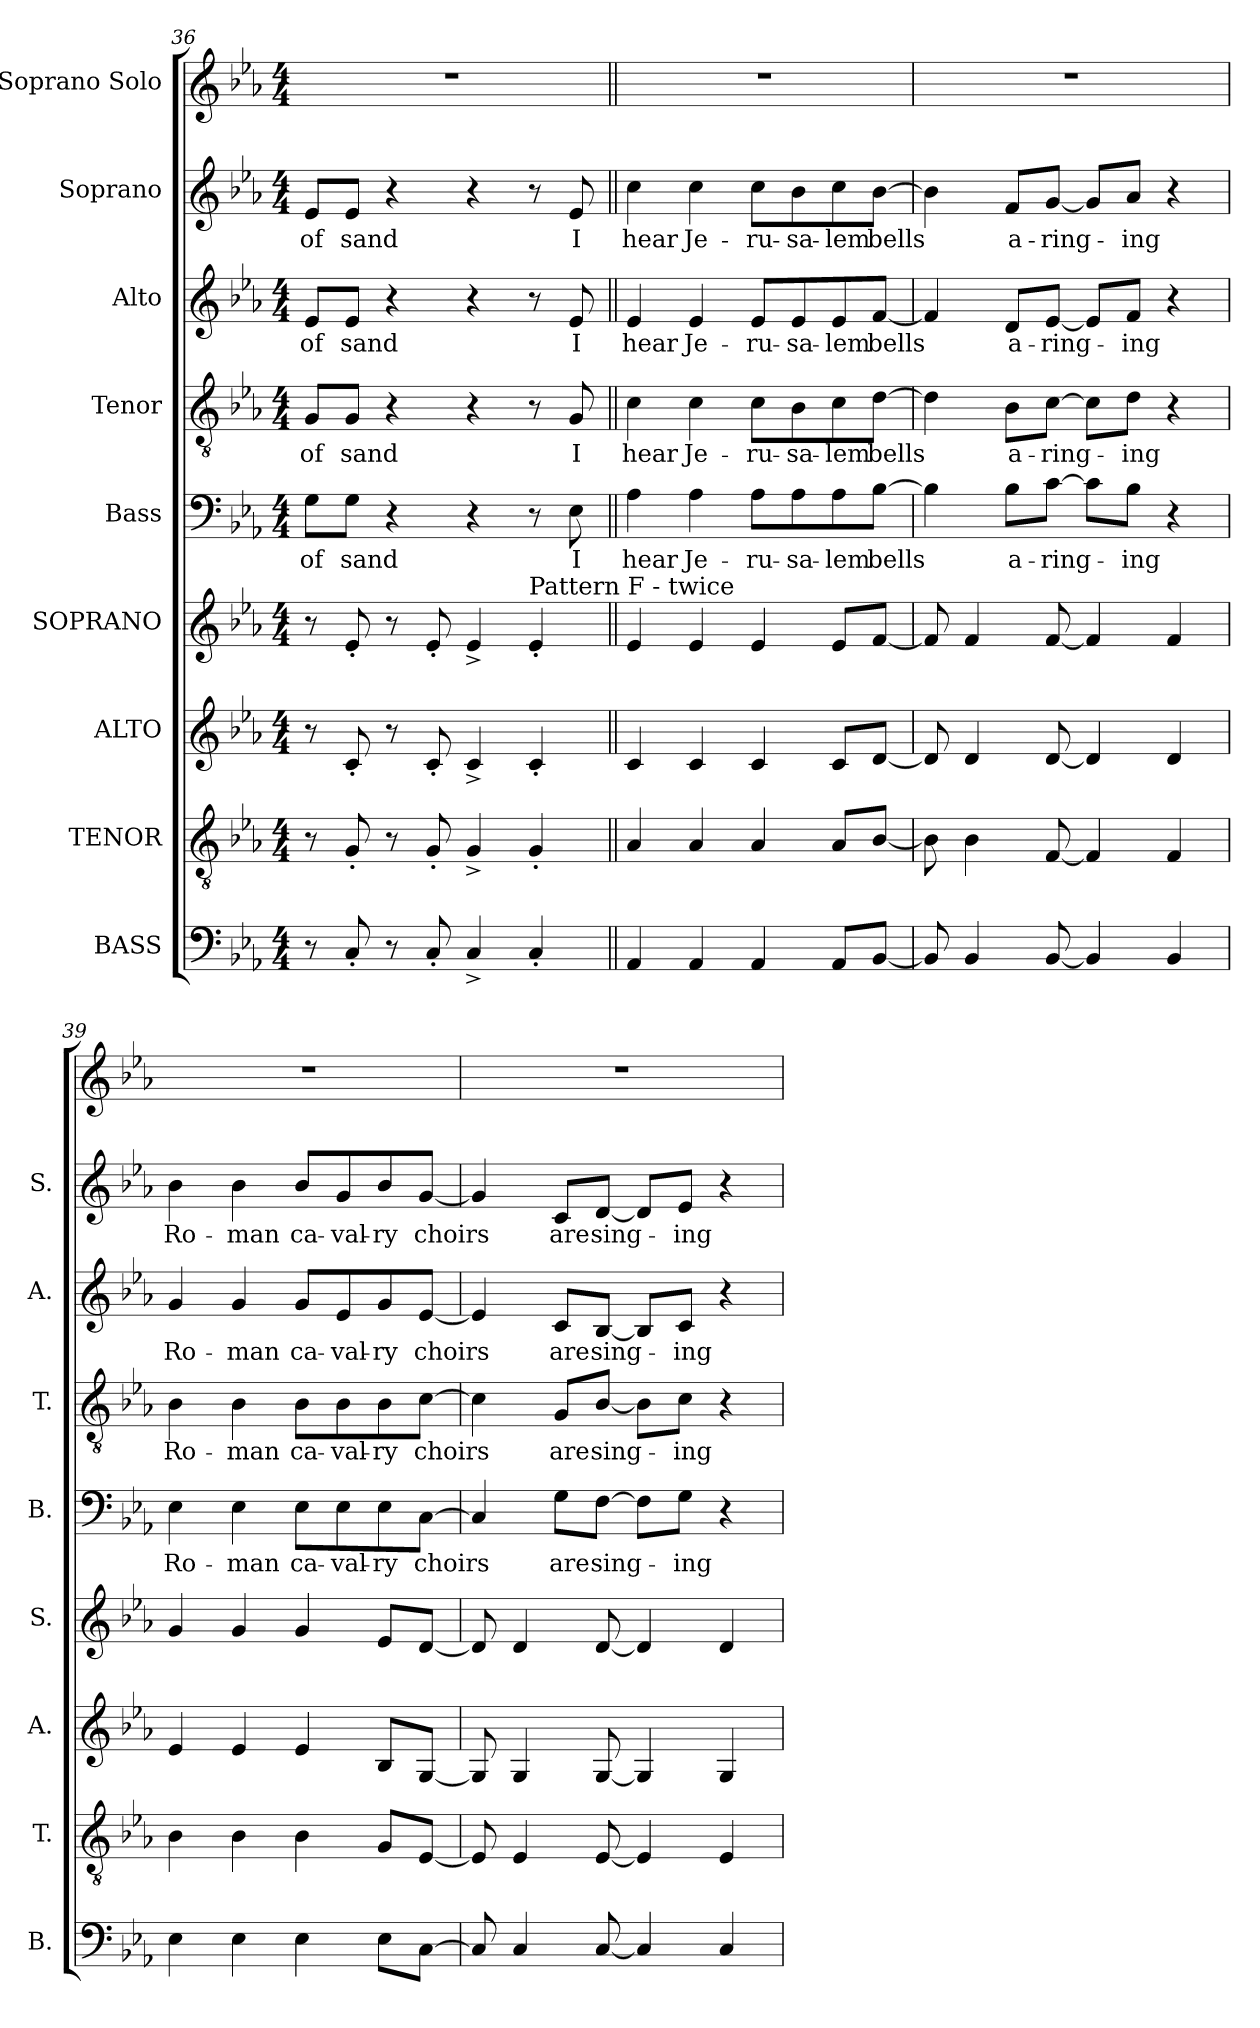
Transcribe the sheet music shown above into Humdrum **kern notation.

**kern	**kern	**kern	**kern	**kern	**text	**kern	**text	**kern	**text	**kern	**text	**kern
*part9	*part8	*part7	*part6	*part5	*part5	*part4	*part4	*part3	*part3	*part2	*part2	*part1
*staff9	*staff8	*staff7	*staff6	*staff5	*staff5	*staff4	*staff4	*staff3	*staff3	*staff2	*staff2	*staff1
*I"BASS	*I"TENOR	*I"ALTO	*I"SOPRANO	*I"Bass	*	*I"Tenor	*	*I"Alto	*	*I"Soprano	*	*I"Soprano Solo
*I'B.	*I'T.	*I'A.	*I'S.	*I'B.	*	*I'T.	*	*I'A.	*	*I'S.	*	*
*clefF4	*clefGv2	*clefG2	*clefG2	*clefF4	*	*clefGv2	*	*clefG2	*	*clefG2	*	*clefG2
*	*ITrd7c12	*	*	*	*	*ITrd7c12	*	*	*	*	*	*
*k[b-e-a-]	*k[b-e-a-]	*k[b-e-a-]	*k[b-e-a-]	*k[b-e-a-]	*	*k[b-e-a-]	*	*k[b-e-a-]	*	*k[b-e-a-]	*	*k[b-e-a-]
*M4/4	*M4/4	*M4/4	*M4/4	*M4/4	*	*M4/4	*	*M4/4	*	*M4/4	*	*M4/4
=36	=36	=36	=36	=36	=36	=36	=36	=36	=36	=36	=36	=36
8r	8r	8r	8r	8G\L	of	8GG/L	of	8e-/L	of	8e-/L	of	1r
8C'/	8GG'/	8c'/	8e-'/	8G\J	sand	8GG/J	sand	8e-/J	sand	8e-/J	sand	.
8r	8r	8r	8r	4r	.	4r	.	4r	.	4r	.	.
8C'/	8GG'/	8c'/	8e-'/	.	.	.	.	.	.	.	.	.
4C^/	4GG^/	4c^/	4e-^/	4r	.	4r	.	4r	.	4r	.	.
!	!	!	!LO:TX:a:t=Pattern F  - twice	!	!	!	!	!	!	!	!	!
4C'/	4GG'/	4c'/	4e-'/	8r	.	8r	.	8r	.	8r	.	.
.	.	.	.	8E-\	I	8GG/	I	8e-/	I	8e-/	I	.
=37||	=37||	=37||	=37||	=37||	=37||	=37||	=37||	=37||	=37||	=37||	=37||	=37||
4AA-/	4AA-/	4c/	4e-/	4A-\	hear	4C\	hear	4e-/	hear	4cc\	hear	1r
4AA-/	4AA-/	4c/	4e-/	4A-\	Je-	4C\	Je-	4e-/	Je-	4cc\	Je-	.
4AA-/	4AA-/	4c/	4e-/	8A-\L	-ru-	8C\L	-ru-	8e-/L	-ru-	8cc\L	-ru-	.
.	.	.	.	8A-\	-sa-	8BB-\	-sa-	8e-/	-sa-	8b-\	-sa-	.
8AA-/L	8AA-/L	8c/L	8e-/L	8A-\	-lem	8C\	-lem	8e-/	-lem	8cc\	-lem	.
[8BB-/J	[8BB-/J	[8d/J	[8f/J	[8B-\J	bells	[8D\J	bells	[8f/J	bells	[8b-\J	bells	.
=38	=38	=38	=38	=38	=38	=38	=38	=38	=38	=38	=38	=38
8BB-/]	8BB-\]	8d/]	8f/]	4B-\]	.	4D\]	.	4f/]	.	4b-\]	.	1r
4BB-/	4BB-\	4d/	4f/	.	.	.	.	.	.	.	.	.
.	.	.	.	8B-\L	a-	8BB-\L	a-	8d/L	a-	8f/L	a-	.
[8BB-/	[8FF/	[8d/	[8f/	[8c\J	-ring-	[8C\J	-ring-	[8e-/J	-ring-	[8g/J	-ring-	.
4BB-/]	4FF/]	4d/]	4f/]	8c\L]	.	8C\L]	.	8e-/L]	.	8g/L]	.	.
.	.	.	.	8B-\J	-ing	8D\J	-ing	8f/J	-ing	8a-/J	-ing	.
4BB-/	4FF/	4d/	4f/	4r	.	4r	.	4r	.	4r	.	.
=39	=39	=39	=39	=39	=39	=39	=39	=39	=39	=39	=39	=39
4E-\	4BB-\	4e-/	4g/	4E-\	Ro-	4BB-\	Ro-	4g/	Ro-	4b-\	Ro-	1r
4E-\	4BB-\	4e-/	4g/	4E-\	-man	4BB-\	-man	4g/	-man	4b-\	-man	.
4E-\	4BB-\	4e-/	4g/	8E-\L	ca-	8BB-\L	ca-	8g/L	ca-	8b-/L	ca-	.
.	.	.	.	8E-\	-val-	8BB-\	-val-	8e-/	-val-	8g/	-val-	.
8E-\L	8GG/L	8B-/L	8e-/L	8E-\	-ry	8BB-\	-ry	8g/	-ry	8b-/	-ry	.
[8C\J	[8EE-/J	[8G/J	[8d/J	[8C\J	choirs	[8C\J	choirs	[8e-/J	choirs	[8g/J	choirs	.
!!LO:PB:g=z
=40	=40	=40	=40	=40	=40	=40	=40	=40	=40	=40	=40	=40
8C/]	8EE-/]	8G/]	8d/]	4C/]	.	4C\]	.	4e-/]	.	4g/]	.	1r
4C/	4EE-/	4G/	4d/	.	.	.	.	.	.	.	.	.
.	.	.	.	8G\L	are	8GG/L	are	8c/L	are	8c/L	are	.
[8C/	[8EE-/	[8G/	[8d/	[8F\J	sing-	[8BB-/J	sing-	[8B-/J	sing-	[8d/J	sing-	.
4C/]	4EE-/]	4G/]	4d/]	8F\L]	.	8BB-\L]	.	8B-/L]	.	8d/L]	.	.
.	.	.	.	8G\J	-ing	8C\J	-ing	8c/J	-ing	8e-/J	-ing	.
4C/	4EE-/	4G/	4d/	4r	.	4r	.	4r	.	4r	.	.
=	=	=	=	=	=	=	=	=	=	=	=	=
*-	*-	*-	*-	*-	*-	*-	*-	*-	*-	*-	*-	*-
